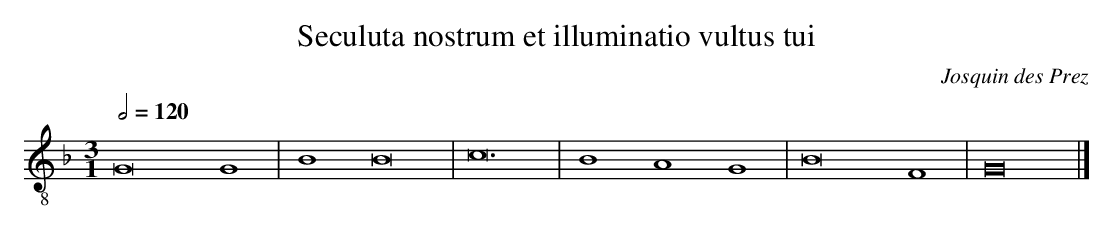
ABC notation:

X:1
T:Seculuta nostrum et illuminatio vultus tui
C: Josquin des Prez
L: 1/4
M: 3/1
Q: 1/2=120
K: F clef=treble-8
G8G4 |
B4B8 |
c12 |
B4A4G4 |
B8F4 |
G12 |]
